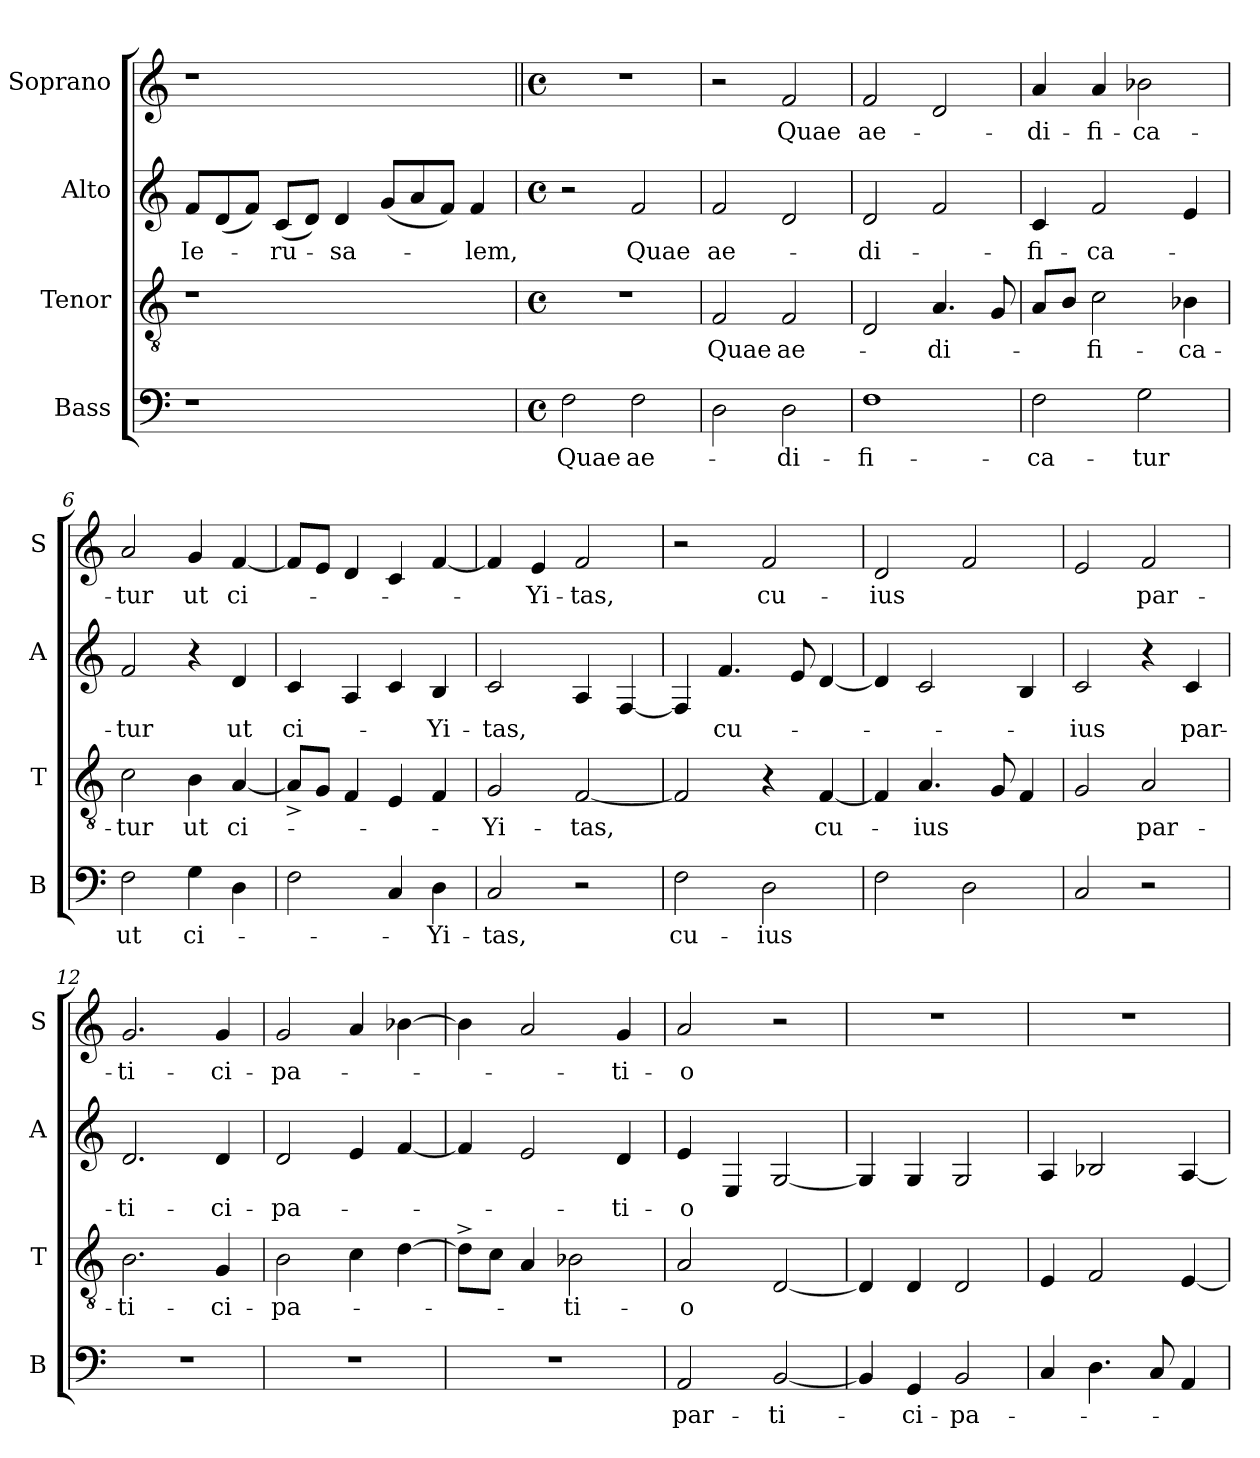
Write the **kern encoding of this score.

**kern	**text	**kern	**text	**kern	**text	**kern	**text
*part4	*part4	*part3	*part3	*part2	*part2	*part1	*part1
*staff4	*staff4	*staff3	*staff3	*staff2	*staff2	*staff1	*staff1
*I"Bass	*	*I"Tenor	*	*I"Alto	*	*I"Soprano	*
*I'B	*	*I'T	*	*I'A	*	*I'S	*
!!LO:PB:g=z
*stria5	*	*stria5	*	*stria5	*	*stria5	*
*clefF4	*	*clefGv2	*	*clefG2	*	*clefG2	*
=1	=1	=1	=1	=1	=1	=1	=1
!LO:N:vis=1	!	!LO:N:vis=1	!	!	!LO:LY:b:cj	!LO:N:vis=1	!
1r	.	1r	.	8f/L	Ie-	1r	.
.	.	.	.	(<8d/	.	.	.
.	.	.	.	8f/J)	.	.	.
!	!	!	!	!	!LO:LY:b:cj	!	!
.	.	.	.	(<8c/L	-ru-	.	.
.	.	.	.	8d/J)	.	.	.
!	!	!	!	!	!LO:LY:b:cj	!	!
.	.	.	.	4d/	-sa-	.	.
.	.	.	.	(<8g/L	.	.	.
2ryy	.	2ryy	.	8a/	.	2ryy	.
.	.	.	.	8f/J)	.	.	.
!	!	!	!	!	!LO:LY:b:cj	!	!
.	.	.	.	4f/	-lem,	.	.
=2	=2||	=2	=2||	=2	=2||	=2||	=2||
*M4/4	*	*M4/4	*	*M4/4	*	*M4/4	*
*met(c)	*	*met(c)	*	*met(c)	*	*met(c)	*
!	!LO:LY:b:cj	!	!	!	!	!	!
2F\	Quae	1r	.	2r	.	1r	.
!	!LO:LY:b:cj	!	!	!	!LO:LY:b:cj	!	!
2F\	ae-	.	.	2f/	Quae	.	.
=3	=3	=3	=3	=3	=3	=3	=3
!	!	!	!LO:LY:b:cj	!	!LO:LY:b:cj	!	!
2D\	.	2F/	Quae	2f/	ae-	2r	.
!	!LO:LY:b:cj	!	!LO:LY:b:cj	!	!	!	!LO:LY:b:cj
2D\	-di-	2F/	ae-	2d/	.	2f/	Quae
=4	=4	=4	=4	=4	=4	=4	=4
!	!LO:LY:b:cj	!	!	!	!LO:LY:b:cj	!	!LO:LY:b:cj
1F	-fi-	2D/	.	2d/	-di-	2f/	ae-
!	!	!	!LO:LY:b:cj	!	!	!	!
.	.	4.A/	-di-	2f/	.	2d/	.
.	.	8G/	.	.	.	.	.
=5	=5	=5	=5	=5	=5	=5	=5
!	!LO:LY:b:cj	!	!	!	!LO:LY:b:cj	!	!LO:LY:b:cj
2F\	-ca-	8A/L	.	4c/	-fi-	4a/	-di-
.	.	8B/J	.	.	.	.	.
!	!	!	!LO:LY:b:cj	!	!LO:LY:b:cj	!	!LO:LY:b:cj
.	.	2c\	-fi-	2f/	-ca-	4a/	-fi-
!	!LO:LY:b:cj	!	!	!	!	!	!LO:LY:b:cj
2G\	-tur	.	.	.	.	2b-X\	-ca-
!	!	!	!LO:LY:b:cj	!	!	!	!
.	.	4B-X\	-ca-	4e/	.	.	.
=6	=6	=6	=6	=6	=6	=6	=6
!	!LO:LY:b:cj	!	!LO:LY:b:cj	!	!LO:LY:b:cj	!	!LO:LY:b:cj
2F\	ut	2c\	-tur	2f/	-tur	2a/	-tur
!	!LO:LY:b:cj	!	!LO:LY:b:cj	!	!	!	!LO:LY:b:cj
4G\	ci-	4B\	ut	4r	.	4g/	ut
!	!	!	!LO:LY:b:cj	!	!LO:LY:b:cj	!	!LO:LY:b:cj
4D\	.	[>4A/	ci-	4d/	ut	[>4f/	ci-
!!LO:LB:g=z
=7	=7	=7	=7	=7	=7	=7	=7
!	!	!	!	!	!LO:LY:b:cj	!	!
2F\	.	8A^>/L]	.	4c/	ci-	8f/L]	.
.	.	8G/J	.	.	.	8e/J	.
.	.	4F/	.	4A/	.	4d/	.
4C/	.	4E/	.	4c/	.	4c/	.
!	!LO:LY:b:cj	!	!	!	!LO:LY:b:cj	!	!
4D\	-Yi-	4F/	.	4B/	-Yi-	[<4f/	.
=8	=8	=8	=8	=8	=8	=8	=8
!	!LO:LY:b:cj	!	!LO:LY:b:cj	!	!LO:LY:b	!	!
2C/	-tas,	2G/	-Yi-	2c/	-tas,	4f/]	.
!	!	!	!	!	!	!	!LO:LY:b:cj
.	.	.	.	.	.	4e/	-Yi-
!	!	!	!LO:LY:b	!	!	!	!LO:LY:b:cj
2r	.	[<2F/	-tas,	4A/	.	2f/	-tas,
.	.	.	.	[<4F/	.	.	.
=9	=9	=9	=9	=9	=9	=9	=9
!	!LO:LY:b:cj	!	!	!	!	!	!
2F\	cu-	2F/]	.	4F/]	.	2r	.
!	!	!	!	!	!LO:LY:b:cj	!	!
.	.	.	.	4.f/	cu-	.	.
!	!LO:LY:b:cj	!	!	!	!	!	!LO:LY:b:cj
2D\	-ius	4r	.	.	.	2f/	cu-
.	.	.	.	8e/	.	.	.
!	!	!	!LO:LY:b:cj	!	!	!	!
.	.	[<4F/	cu-	[<4d/	.	.	.
=10	=10	=10	=10	=10	=10	=10	=10
!	!	!	!	!	!	!	!LO:LY:b:cj
2F\	.	4F/]	.	4d/]	.	2d/	-ius
!	!	!	!LO:LY:b:cj	!	!	!	!
.	.	4.A/	-ius	2c/	.	.	.
2D\	.	.	.	.	.	2f/	.
.	.	8G/	.	.	.	.	.
.	.	4F/	.	4B/	.	.	.
=11	=11	=11	=11	=11	=11	=11	=11
!	!	!	!	!	!LO:LY:b:cj	!	!
2C/	.	2G/	.	2c/	-ius	2e/	.
!	!	!	!LO:LY:b:cj	!	!	!	!LO:LY:b:cj
2r	.	2A/	par-	4r	.	2f/	par-
!	!	!	!	!	!LO:LY:b:cj	!	!
.	.	.	.	4c/	par-	.	.
=12	=12	=12	=12	=12	=12	=12	=12
!	!	!	!LO:LY:b:cj	!	!LO:LY:b:cj	!	!LO:LY:b:cj
1r	.	2.B\	-ti-	2.d/	-ti-	2.g/	-ti-
!	!	!	!LO:LY:b:cj	!	!LO:LY:b:cj	!	!LO:LY:b:cj
.	.	4G/	-ci-	4d/	-ci-	4g/	-ci-
!!LO:LB:g=z
=13	=13	=13	=13	=13	=13	=13	=13
!	!	!	!LO:LY:b:cj	!	!LO:LY:b:cj	!	!LO:LY:b:cj
1r	.	2B\	-pa-	2d/	-pa-	2g/	-pa-
.	.	4c\	.	4e/	.	4a/	.
.	.	[>4d\	.	[<4f/	.	[>4b-X\	.
=14	=14	=14	=14	=14	=14	=14	=14
1r	.	8d^<\L]	.	4f/]	.	4b-\]	.
.	.	8c\J	.	.	.	.	.
.	.	4A/	.	2e/	.	2a/	.
!	!	!	!LO:LY:b:cj	!	!	!	!
.	.	2B-X\	-ti-	.	.	.	.
!	!	!	!	!	!LO:LY:b:cj	!	!LO:LY:b:cj
.	.	.	.	4d/	-ti-	4g/	-ti-
=15	=15	=15	=15	=15	=15	=15	=15
!	!LO:LY:b:cj	!	!LO:LY:b:cj	!	!LO:LY:b:cj	!	!LO:LY:b:cj
2AA/	par-	2A/	-o	4e/	-o	2a/	-o
.	.	.	.	4E/	.	.	.
!	!LO:LY:b:cj	!	!	!	!	!	!
[<2BB/	-ti-	[<2D/	.	[<2G/	.	2r	.
=16	=16	=16	=16	=16	=16	=16	=16
4BB/]	.	4D/]	.	4G/]	.	1r	.
!	!LO:LY:b:cj	!	!	!	!	!	!
4GG/	-ci-	4D/	.	4G/	.	.	.
!	!LO:LY:b:cj	!	!	!	!	!	!
2BB/	-pa-	2D/	.	2G/	.	.	.
=17	=17	=17	=17	=17	=17	=17	=17
4C/	.	4E/	.	4A/	.	1r	.
4.D\	.	2F/	.	2B-X/	.	.	.
8C/	.	.	.	.	.	.	.
4AA/	.	[<4E/	.	[<4A/	.	.	.
=	=	=	=	=	=	=	=
*-	*-	*-	*-	*-	*-	*-	*-
